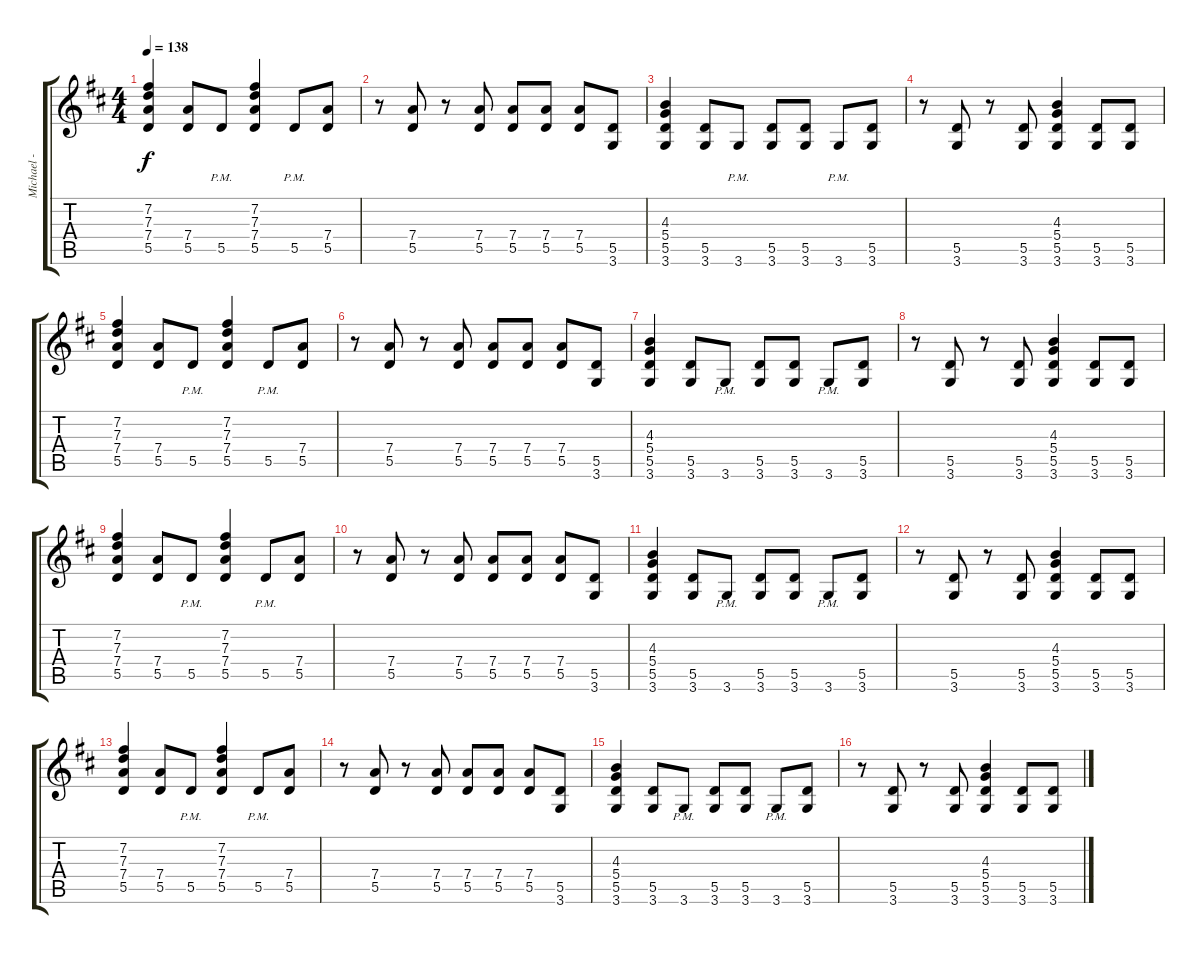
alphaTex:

\track ("Michael - 2" "Michael - ") {instrument overdrivenguitar}
\staff {score tabs}
\tuning (E4 B3 G3 D3 A2 E2) {hide}
\ts (4 4)
\tempo 138
\clef g2
\ks d
(7.2 7.3 7.4 5.5).4{dy f} (7.4 5.5).8 5.5{pm}.8 (7.2 7.3 7.4 5.5).4 5.5{pm}.8 (7.4 5.5).8 |
r.8 (7.4 5.5).8 r.8 (7.4 5.5).8 (7.4 5.5).8 (7.4 5.5).8 (7.4 5.5).8 (5.5 3.6).8 |
(4.3 5.4 5.5 3.6).4 (5.5 3.6).8 3.6{pm}.8 (5.5 3.6).8 (5.5 3.6).8 3.6{pm}.8 (5.5 3.6).8 |
r.8 (5.5 3.6).8 r.8 (5.5 3.6).8 (4.3 5.4 5.5 3.6).4 (5.5 3.6).8 (5.5 3.6).8 |
(7.2 7.3 7.4 5.5).4 (7.4 5.5).8 5.5{pm}.8 (7.2 7.3 7.4 5.5).4 5.5{pm}.8 (7.4 5.5).8 |
r.8 (7.4 5.5).8 r.8 (7.4 5.5).8 (7.4 5.5).8 (7.4 5.5).8 (7.4 5.5).8 (5.5 3.6).8 |
(4.3 5.4 5.5 3.6).4 (5.5 3.6).8 3.6{pm}.8 (5.5 3.6).8 (5.5 3.6).8 3.6{pm}.8 (5.5 3.6).8 |
r.8 (5.5 3.6).8 r.8 (5.5 3.6).8 (4.3 5.4 5.5 3.6).4 (5.5 3.6).8 (5.5 3.6).8 |
(7.2 7.3 7.4 5.5).4 (7.4 5.5).8 5.5{pm}.8 (7.2 7.3 7.4 5.5).4 5.5{pm}.8 (7.4 5.5).8 |
r.8 (7.4 5.5).8 r.8 (7.4 5.5).8 (7.4 5.5).8 (7.4 5.5).8 (7.4 5.5).8 (5.5 3.6).8 |
(4.3 5.4 5.5 3.6).4 (5.5 3.6).8 3.6{pm}.8 (5.5 3.6).8 (5.5 3.6).8 3.6{pm}.8 (5.5 3.6).8 |
r.8 (5.5 3.6).8 r.8 (5.5 3.6).8 (4.3 5.4 5.5 3.6).4 (5.5 3.6).8 (5.5 3.6).8 |
(7.2 7.3 7.4 5.5).4 (7.4 5.5).8 5.5{pm}.8 (7.2 7.3 7.4 5.5).4 5.5{pm}.8 (7.4 5.5).8 |
r.8 (7.4 5.5).8 r.8 (7.4 5.5).8 (7.4 5.5).8 (7.4 5.5).8 (7.4 5.5).8 (5.5 3.6).8 |
(4.3 5.4 5.5 3.6).4 (5.5 3.6).8 3.6{pm}.8 (5.5 3.6).8 (5.5 3.6).8 3.6{pm}.8 (5.5 3.6).8 |
r.8 (5.5 3.6).8 r.8 (5.5 3.6).8 (4.3 5.4 5.5 3.6).4 (5.5 3.6).8 (5.5 3.6).8
